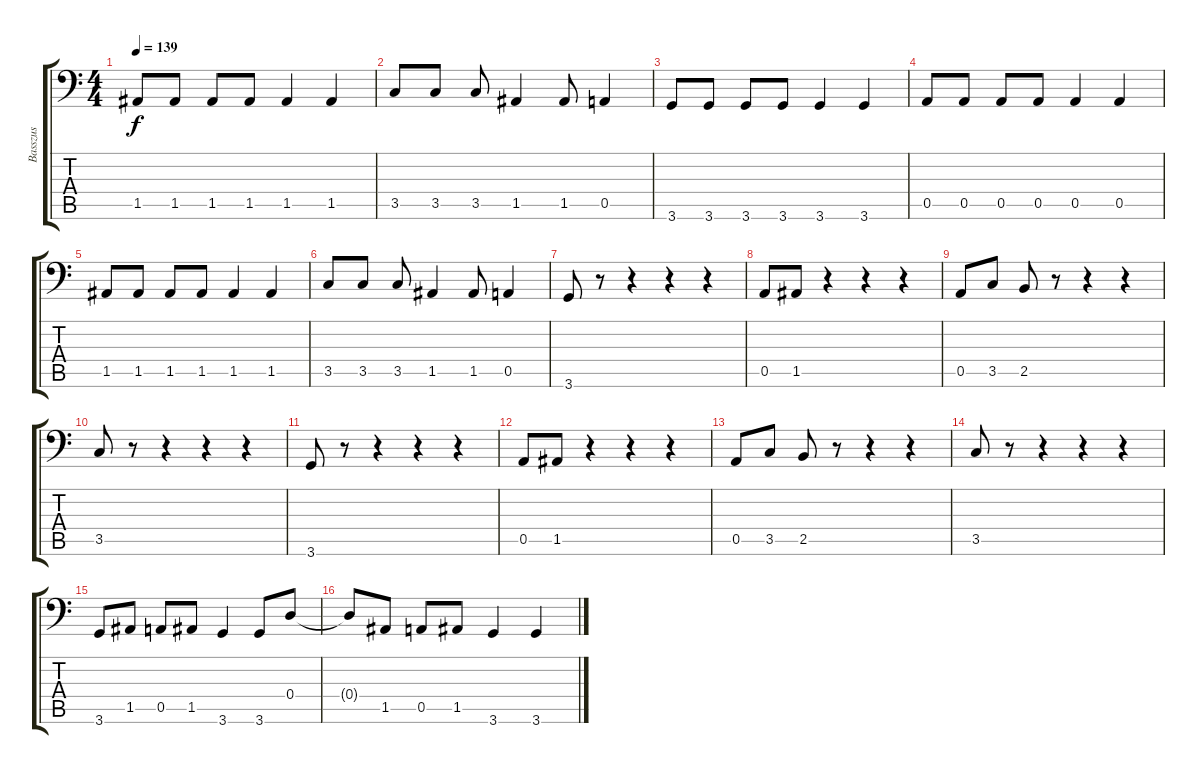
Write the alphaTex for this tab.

\track ("Basszus" "Basszus") {instrument electricbasspick}
\staff {score tabs}
\tuning (E3 B2 G2 D2 A1 E1) {hide}
\ts (4 4)
\tempo 139
\clef f4
\ks c
1.5.8{dy f} 1.5.8 1.5.8 1.5.8 1.5.4 1.5.4 |
3.5.8 3.5.8 3.5.8 1.5.4 1.5.8 0.5.4 |
3.6.8 3.6.8 3.6.8 3.6.8 3.6.4 3.6.4 |
0.5.8 0.5.8 0.5.8 0.5.8 0.5.4 0.5.4 |
1.5.8 1.5.8 1.5.8 1.5.8 1.5.4 1.5.4 |
3.5.8 3.5.8 3.5.8 1.5.4 1.5.8 0.5.4 |
3.6.8 r.8 r.4 r.4 r.4 |
0.5.8 1.5.8 r.4 r.4 r.4 |
0.5.8 3.5.8 2.5.8 r.8 r.4 r.4 |
3.5.8 r.8 r.4 r.4 r.4 |
3.6.8 r.8 r.4 r.4 r.4 |
0.5.8 1.5.8 r.4 r.4 r.4 |
0.5.8 3.5.8 2.5.8 r.8 r.4 r.4 |
3.5.8 r.8 r.4 r.4 r.4 |
3.6.8 1.5.8 0.5.8 1.5.8 3.6.4 3.6.8 0.4.8 |
0.4{t}.8 1.5.8 0.5.8 1.5.8 3.6.4 3.6.4
